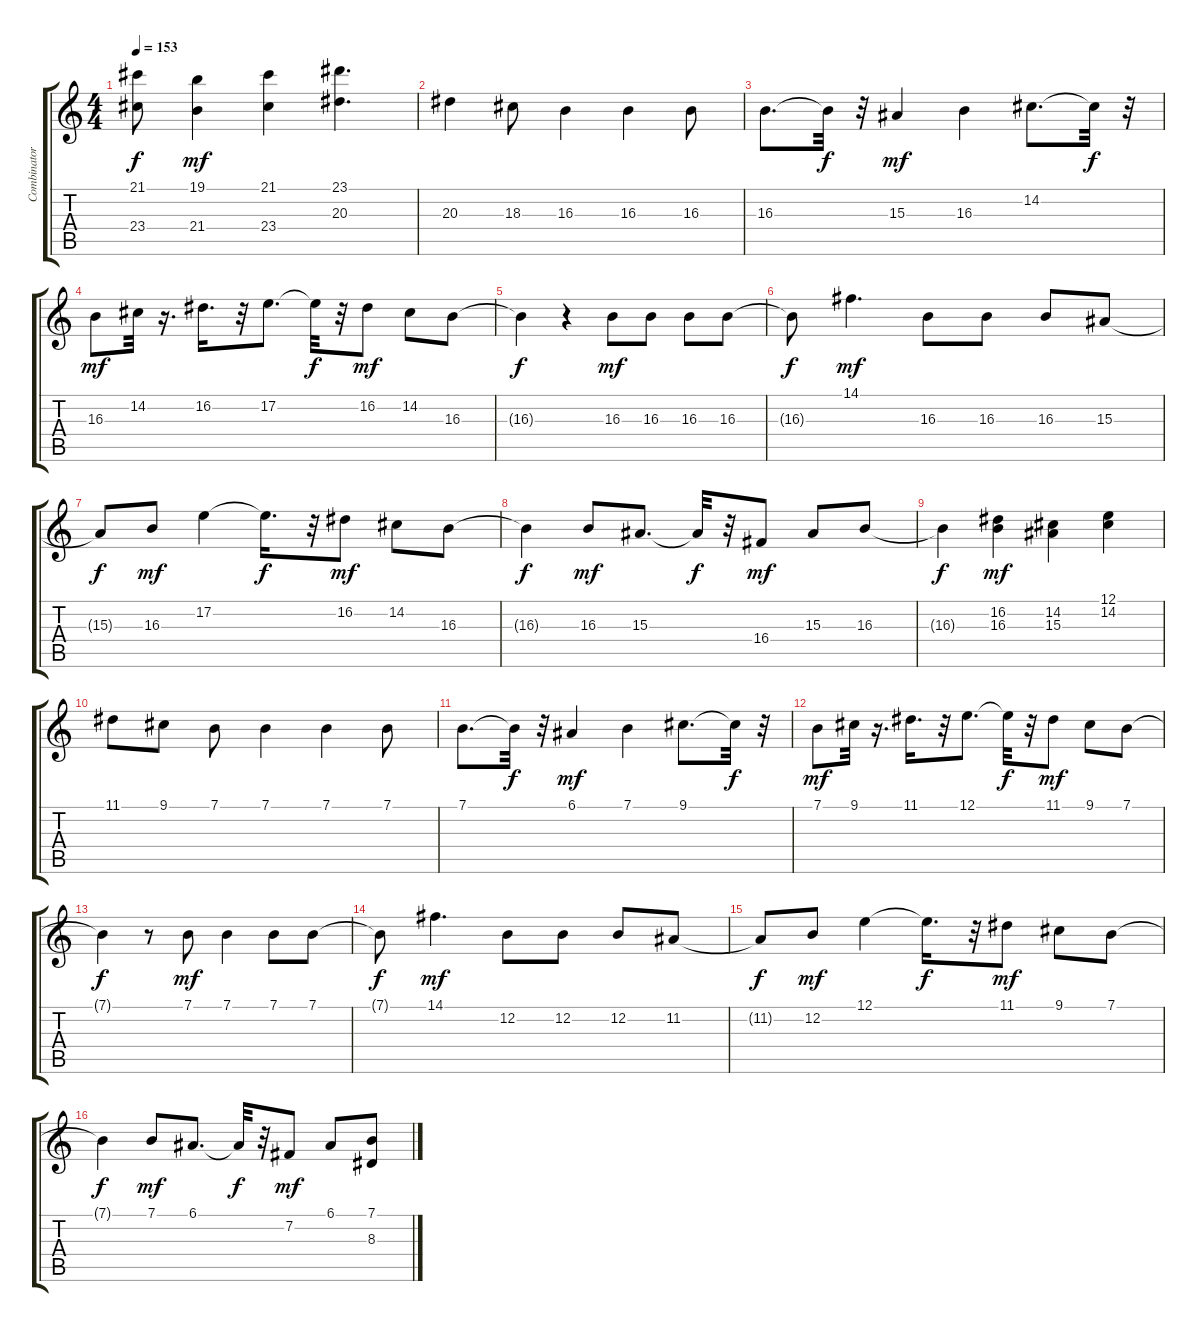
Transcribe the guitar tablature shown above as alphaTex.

\track ("Combinator 1 (Staff 1)" "Combinator") {instrument acousticgrandpiano}
\staff {score tabs}
\tuning (E4 B3 G3 D3 A2 E2) {hide}
\ts (4 4)
\tempo 153
\clef g2
\ks c
(21.1{t} 23.4{t}).8{dy f} (19.1 21.4).4{dy mf} (21.1 23.4).4 (23.1 20.3).4{d} |
20.3.4 18.3.8 16.3.4 16.3.4 16.3.8 |
16.3.8{d} 16.3{t}.32{dy f} r.32 15.3.4{dy mf} 16.3.4 14.2.8{d} 14.2{t}.32{dy f} r.32 |
16.3.8{dy mf} 14.2.32 r.16{d} 16.2.16{d} r.32 17.2.8{d} 17.2{t}.32{dy f} r.32 16.2.8{dy mf} 14.2.8 16.3.8 |
16.3{t}.4{dy f} r.4 16.3.8{dy mf} 16.3.8 16.3.8 16.3.8 |
16.3{t}.8{dy f} 14.1.4{d dy mf} 16.3.8 16.3.8 16.3.8 15.3.8 |
15.3{t}.8{dy f} 16.3.8{dy mf} 17.2.4 17.2{t}.16{d dy f} r.32 16.2.8{dy mf} 14.2.8 16.3.8 |
16.3{t}.4{dy f} 16.3.8{dy mf} 15.3.8{d} 15.3{t}.32{dy f} r.32 16.4.8{dy mf} 15.3.8 16.3.8 |
16.3{t}.4{dy f} (16.2 16.3).4{dy mf} (14.2 15.3).4 (12.1 14.2).4 |
11.1.8 9.1.8 7.1.8 7.1.4 7.1.4 7.1.8 |
7.1.8{d} 7.1{t}.32{dy f} r.32 6.1.4{dy mf} 7.1.4 9.1.8{d} 9.1{t}.32{dy f} r.32 |
7.1.8{dy mf} 9.1.32 r.16{d} 11.1.16{d} r.32 12.1.8{d} 12.1{t}.32{dy f} r.32 11.1.8{dy mf} 9.1.8 7.1.8 |
7.1{t}.4{dy f} r.8 7.1.8{dy mf} 7.1.4 7.1.8 7.1.8 |
7.1{t}.8{dy f} 14.1.4{d dy mf} 12.2.8 12.2.8 12.2.8 11.2.8 |
11.2{t}.8{dy f} 12.2.8{dy mf} 12.1.4 12.1{t}.16{d dy f} r.32 11.1.8{dy mf} 9.1.8 7.1.8 |
7.1{t}.4{dy f} 7.1.8{dy mf} 6.1.8{d} 6.1{t}.32{dy f} r.32 7.2.8{dy mf} 6.1.8 (7.1 8.3).8
